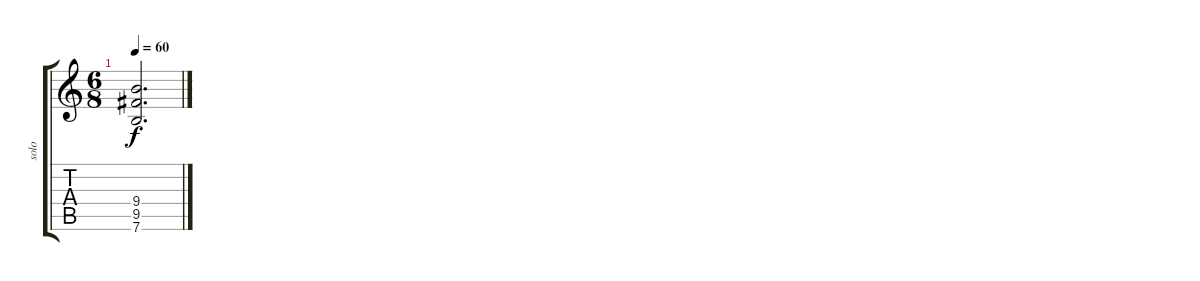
\track ("solo" "solo") {instrument overdrivenguitar}
\staff {score tabs}
\tuning (E4 B3 G3 D3 A2 E2) {hide}
\ts (6 8)
\tempo 60
\clef g2
\ks c
(9.4 9.5 7.6).2{d dy f}
